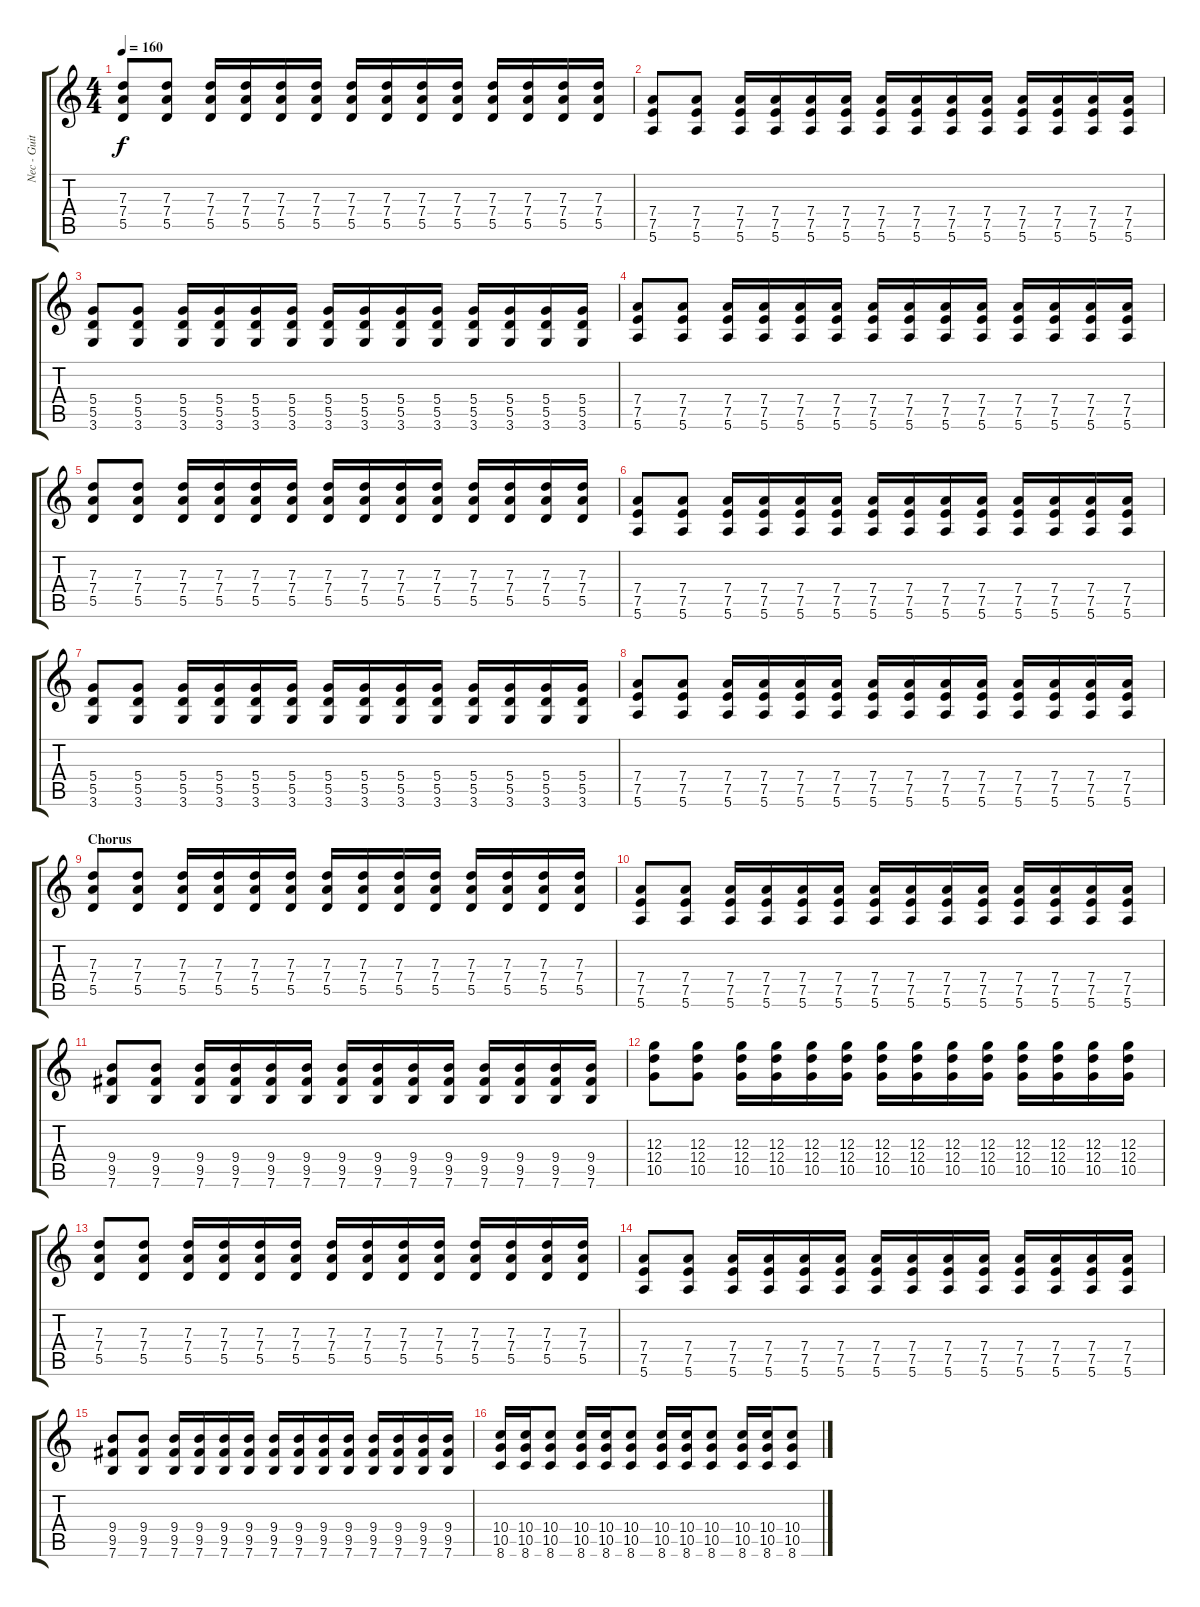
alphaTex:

\track ("Nec - Guitars" "Nec - Guit") {instrument distortionguitar}
\staff {score tabs}
\tuning (E4 B3 G3 D3 A2 E2) {hide}
\ts (4 4)
\tempo 160
\clef g2
\ks c
(7.3 7.4 5.5).8{dy f} (7.3 7.4 5.5).8 (7.3 7.4 5.5).16 (7.3 7.4 5.5).16 (7.3 7.4 5.5).16 (7.3 7.4 5.5).16 (7.3 7.4 5.5).16 (7.3 7.4 5.5).16 (7.3 7.4 5.5).16 (7.3 7.4 5.5).16 (7.3 7.4 5.5).16 (7.3 7.4 5.5).16 (7.3 7.4 5.5).16 (7.3 7.4 5.5).16 |
(7.4 7.5 5.6).8 (7.4 7.5 5.6).8 (7.4 7.5 5.6).16 (7.4 7.5 5.6).16 (7.4 7.5 5.6).16 (7.4 7.5 5.6).16 (7.4 7.5 5.6).16 (7.4 7.5 5.6).16 (7.4 7.5 5.6).16 (7.4 7.5 5.6).16 (7.4 7.5 5.6).16 (7.4 7.5 5.6).16 (7.4 7.5 5.6).16 (7.4 7.5 5.6).16 |
(5.4 5.5 3.6).8 (5.4 5.5 3.6).8 (5.4 5.5 3.6).16 (5.4 5.5 3.6).16 (5.4 5.5 3.6).16 (5.4 5.5 3.6).16 (5.4 5.5 3.6).16 (5.4 5.5 3.6).16 (5.4 5.5 3.6).16 (5.4 5.5 3.6).16 (5.4 5.5 3.6).16 (5.4 5.5 3.6).16 (5.4 5.5 3.6).16 (5.4 5.5 3.6).16 |
(7.4 7.5 5.6).8 (7.4 7.5 5.6).8 (7.4 7.5 5.6).16 (7.4 7.5 5.6).16 (7.4 7.5 5.6).16 (7.4 7.5 5.6).16 (7.4 7.5 5.6).16 (7.4 7.5 5.6).16 (7.4 7.5 5.6).16 (7.4 7.5 5.6).16 (7.4 7.5 5.6).16 (7.4 7.5 5.6).16 (7.4 7.5 5.6).16 (7.4 7.5 5.6).16 |
(7.3 7.4 5.5).8 (7.3 7.4 5.5).8 (7.3 7.4 5.5).16 (7.3 7.4 5.5).16 (7.3 7.4 5.5).16 (7.3 7.4 5.5).16 (7.3 7.4 5.5).16 (7.3 7.4 5.5).16 (7.3 7.4 5.5).16 (7.3 7.4 5.5).16 (7.3 7.4 5.5).16 (7.3 7.4 5.5).16 (7.3 7.4 5.5).16 (7.3 7.4 5.5).16 |
(7.4 7.5 5.6).8 (7.4 7.5 5.6).8 (7.4 7.5 5.6).16 (7.4 7.5 5.6).16 (7.4 7.5 5.6).16 (7.4 7.5 5.6).16 (7.4 7.5 5.6).16 (7.4 7.5 5.6).16 (7.4 7.5 5.6).16 (7.4 7.5 5.6).16 (7.4 7.5 5.6).16 (7.4 7.5 5.6).16 (7.4 7.5 5.6).16 (7.4 7.5 5.6).16 |
(5.4 5.5 3.6).8 (5.4 5.5 3.6).8 (5.4 5.5 3.6).16 (5.4 5.5 3.6).16 (5.4 5.5 3.6).16 (5.4 5.5 3.6).16 (5.4 5.5 3.6).16 (5.4 5.5 3.6).16 (5.4 5.5 3.6).16 (5.4 5.5 3.6).16 (5.4 5.5 3.6).16 (5.4 5.5 3.6).16 (5.4 5.5 3.6).16 (5.4 5.5 3.6).16 |
(7.4 7.5 5.6).8 (7.4 7.5 5.6).8 (7.4 7.5 5.6).16 (7.4 7.5 5.6).16 (7.4 7.5 5.6).16 (7.4 7.5 5.6).16 (7.4 7.5 5.6).16 (7.4 7.5 5.6).16 (7.4 7.5 5.6).16 (7.4 7.5 5.6).16 (7.4 7.5 5.6).16 (7.4 7.5 5.6).16 (7.4 7.5 5.6).16 (7.4 7.5 5.6).16 |
\section ("" "Chorus")
(7.3 7.4 5.5).8 (7.3 7.4 5.5).8 (7.3 7.4 5.5).16 (7.3 7.4 5.5).16 (7.3 7.4 5.5).16 (7.3 7.4 5.5).16 (7.3 7.4 5.5).16 (7.3 7.4 5.5).16 (7.3 7.4 5.5).16 (7.3 7.4 5.5).16 (7.3 7.4 5.5).16 (7.3 7.4 5.5).16 (7.3 7.4 5.5).16 (7.3 7.4 5.5).16 |
(7.4 7.5 5.6).8 (7.4 7.5 5.6).8 (7.4 7.5 5.6).16 (7.4 7.5 5.6).16 (7.4 7.5 5.6).16 (7.4 7.5 5.6).16 (7.4 7.5 5.6).16 (7.4 7.5 5.6).16 (7.4 7.5 5.6).16 (7.4 7.5 5.6).16 (7.4 7.5 5.6).16 (7.4 7.5 5.6).16 (7.4 7.5 5.6).16 (7.4 7.5 5.6).16 |
(9.4 9.5 7.6).8 (9.4 9.5 7.6).8 (9.4 9.5 7.6).16 (9.4 9.5 7.6).16 (9.4 9.5 7.6).16 (9.4 9.5 7.6).16 (9.4 9.5 7.6).16 (9.4 9.5 7.6).16 (9.4 9.5 7.6).16 (9.4 9.5 7.6).16 (9.4 9.5 7.6).16 (9.4 9.5 7.6).16 (9.4 9.5 7.6).16 (9.4 9.5 7.6).16 |
(12.3 12.4 10.5).8 (12.3 12.4 10.5).8 (12.3 12.4 10.5).16 (12.3 12.4 10.5).16 (12.3 12.4 10.5).16 (12.3 12.4 10.5).16 (12.3 12.4 10.5).16 (12.3 12.4 10.5).16 (12.3 12.4 10.5).16 (12.3 12.4 10.5).16 (12.3 12.4 10.5).16 (12.3 12.4 10.5).16 (12.3 12.4 10.5).16 (12.3 12.4 10.5).16 |
(7.3 7.4 5.5).8 (7.3 7.4 5.5).8 (7.3 7.4 5.5).16 (7.3 7.4 5.5).16 (7.3 7.4 5.5).16 (7.3 7.4 5.5).16 (7.3 7.4 5.5).16 (7.3 7.4 5.5).16 (7.3 7.4 5.5).16 (7.3 7.4 5.5).16 (7.3 7.4 5.5).16 (7.3 7.4 5.5).16 (7.3 7.4 5.5).16 (7.3 7.4 5.5).16 |
(7.4 7.5 5.6).8 (7.4 7.5 5.6).8 (7.4 7.5 5.6).16 (7.4 7.5 5.6).16 (7.4 7.5 5.6).16 (7.4 7.5 5.6).16 (7.4 7.5 5.6).16 (7.4 7.5 5.6).16 (7.4 7.5 5.6).16 (7.4 7.5 5.6).16 (7.4 7.5 5.6).16 (7.4 7.5 5.6).16 (7.4 7.5 5.6).16 (7.4 7.5 5.6).16 |
(9.4 9.5 7.6).8 (9.4 9.5 7.6).8 (9.4 9.5 7.6).16 (9.4 9.5 7.6).16 (9.4 9.5 7.6).16 (9.4 9.5 7.6).16 (9.4 9.5 7.6).16 (9.4 9.5 7.6).16 (9.4 9.5 7.6).16 (9.4 9.5 7.6).16 (9.4 9.5 7.6).16 (9.4 9.5 7.6).16 (9.4 9.5 7.6).16 (9.4 9.5 7.6).16 |
(10.4 10.5 8.6).16 (10.4 10.5 8.6).16 (10.4 10.5 8.6).8 (10.4 10.5 8.6).16 (10.4 10.5 8.6).16 (10.4 10.5 8.6).8 (10.4 10.5 8.6).16 (10.4 10.5 8.6).16 (10.4 10.5 8.6).8 (10.4 10.5 8.6).16 (10.4 10.5 8.6).16 (10.4 10.5 8.6).8
